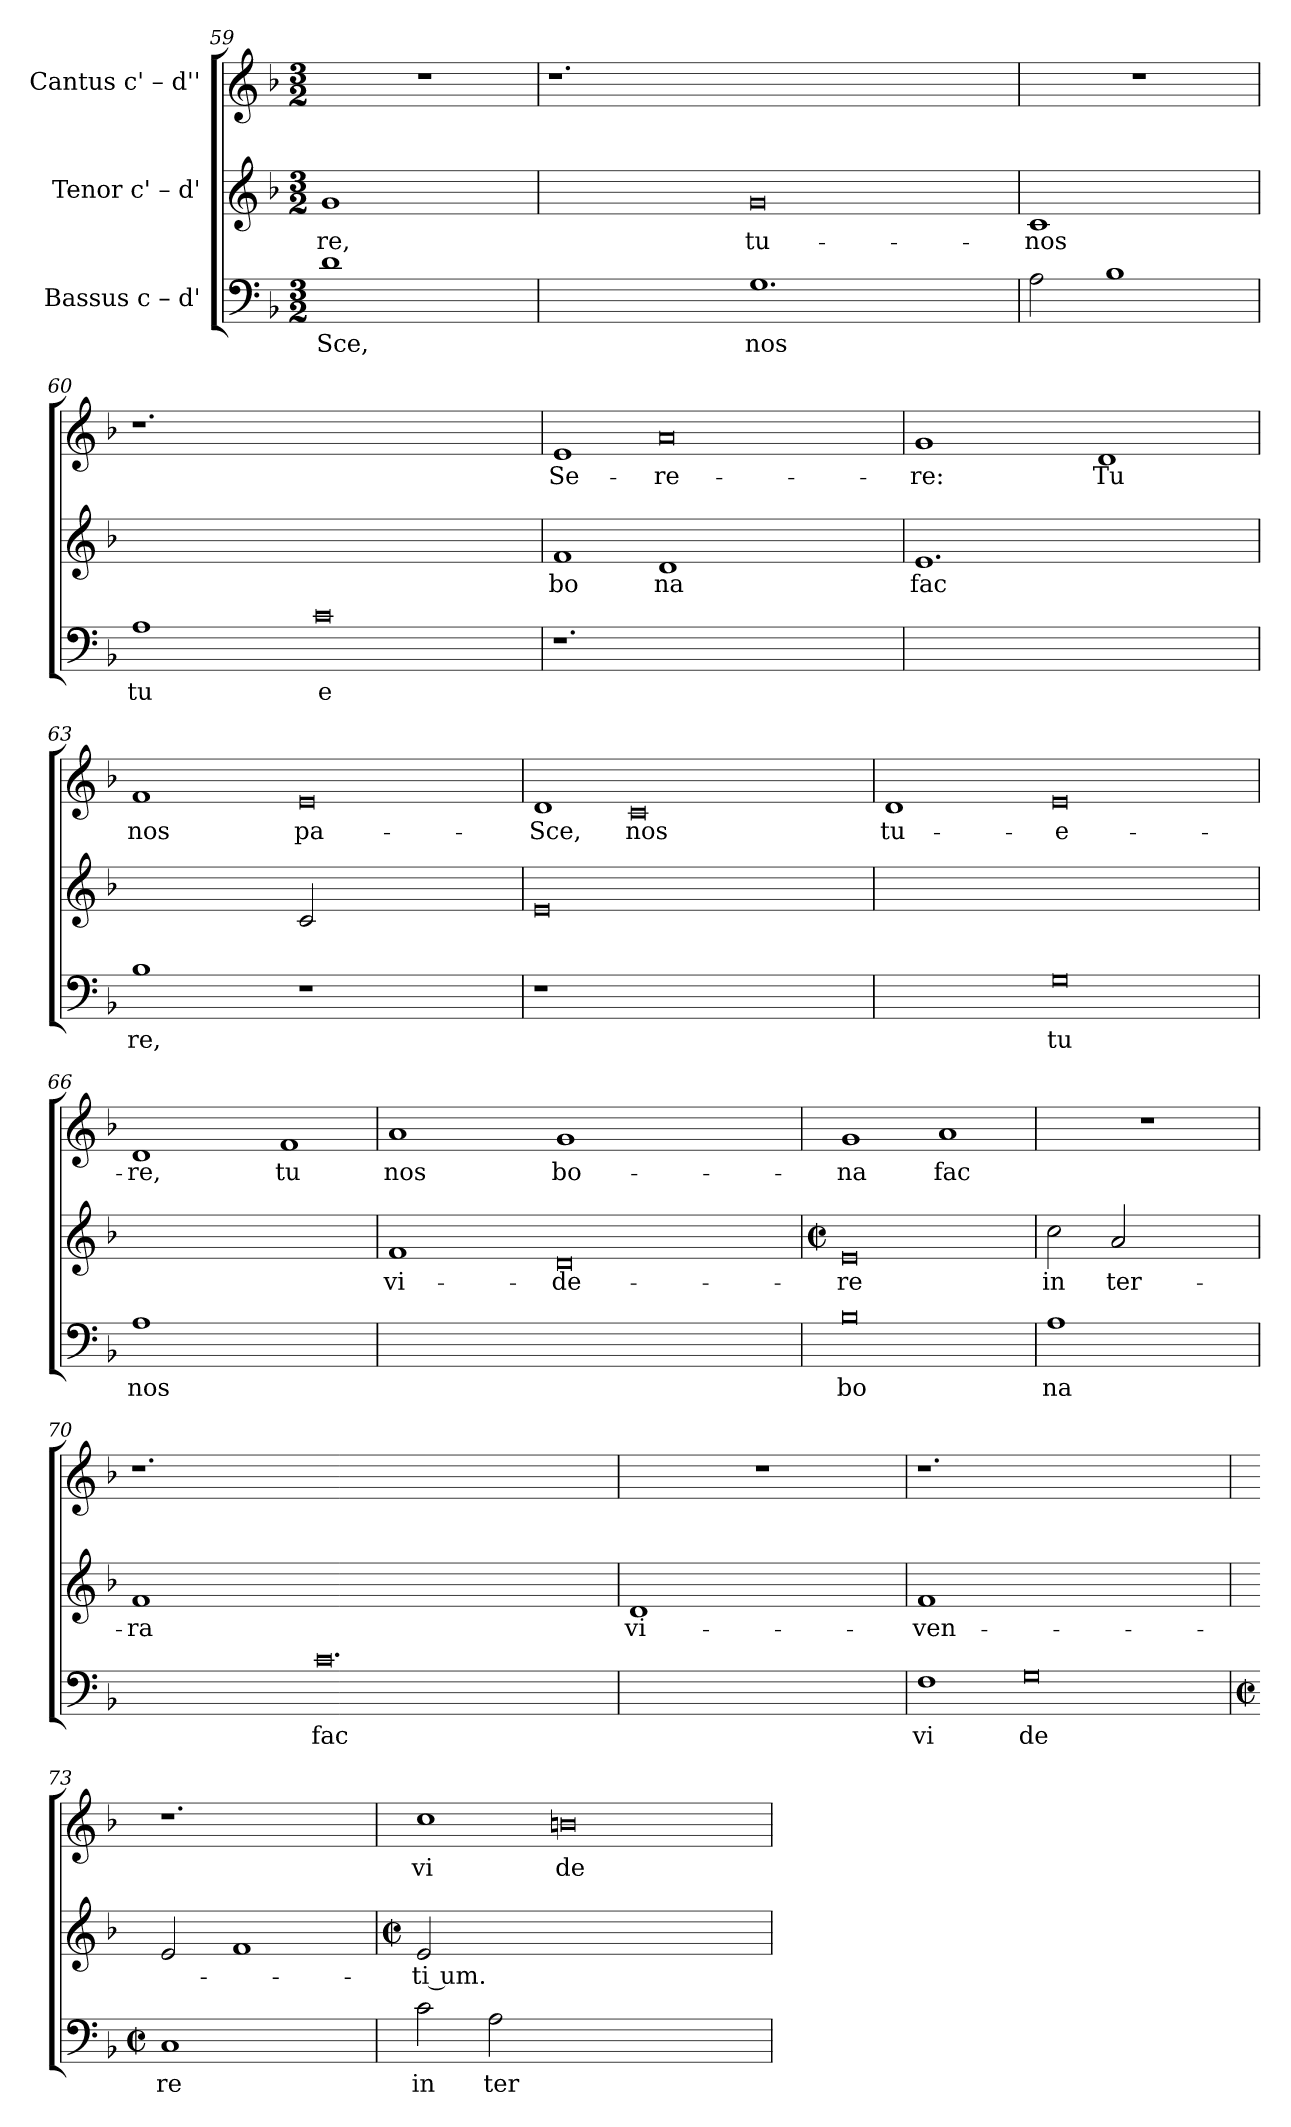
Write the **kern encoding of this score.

**kern	**text	**kern	**text	**kern	**text
*part3	*part3	*part2	*part2	*part1	*part1
*staff3	*staff3	*staff2	*staff2	*staff1	*staff1
*I"Bassus  c – d'	*	*I"Tenor  c' – d'	*	*I"Cantus  c' – d''	*
*clefF4	*	*clefG2	*	*clefG2	*
*k[b-]	*	*k[b-]	*	*k[b-]	*
*F:	*	*F:	*	*F:	*
*M3/2	*	*M3/2	*	*M3/2	*
=59A	=59A	=59A	=59A	=59A	=59A
!	!LO:LY:b	!	!LO:LY:b	!	!
1d	Sce,	1g	re,	1.r	.
4ryy	.	4ryy	.	.	.
4ryy	.	4ryy	.	.	.
=59B	=59B	=59B	=59B	=59B	=59B
4ryy	.	4ryy	.	1.r	.
4ryy	.	4ryy	.	.	.
4ryy	.	4ryy	.	.	.
4ryy	.	4ryy	.	.	.
!	!LO:LY:b	!	!LO:LY:b	!	!
1.G	nos	0g	tu-	.	.
.	.	.	.	1.ryy	.
2ryy	.	.	.	.	.
=59C	=59C	=59C	=59C	=59C	=59C
!	!	!	!LO:LY:b	!	!
2A\	.	1c	-nos	1.r	.
1B-	.	.	.	.	.
.	.	2ryy	.	.	.
!!LO:LB:g=z
=60A	=60A	=60A	=60A	=60A	=60A
!	!LO:LY:b	!	!	!	!
1A	tu	4ryy	.	1.r	.
.	.	4ryy	.	.	.
.	.	4ryy	.	.	.
.	.	4ryy	.	.	.
!	!LO:LY:b	!	!	!	!
0c	e	4ryy	.	.	.
.	.	4ryy	.	.	.
.	.	1.ryy	.	1.ryy	.
!!LO:LB:g=z
=61	=61	=61	=61	=61	=61
!	!	!	!LO:LY:b	!	!LO:LY:b
1.r	.	1f	bo	1e	Se-
!	!	!	!LO:LY:b	!	!LO:LY:b
.	.	1d	na	0a	-re-
1.ryy	.	.	.	.	.
.	.	1ryy	.	.	.
!!LO:LB:g=z
=62	=62	=62	=62	=62	=62
!	!	!	!LO:LY:b	!	!LO:LY:b
4ryy	.	1.e	fac	1g	-re:
4ryy	.	.	.	.	.
4ryy	.	.	.	.	.
4ryy	.	.	.	.	.
!	!	!	!	!	!LO:LY:b
4ryy	.	.	.	1d	Tu
4ryy	.	.	.	.	.
2ryy	.	2ryy	.	.	.
=63	=63	=63	=63	=63	=63
!	!LO:LY:b	!	!	!	!LO:LY:b
1B-	re,	4ryy	.	1f	nos
.	.	4ryy	.	.	.
.	.	4ryy	.	.	.
.	.	4ryy	.	.	.
!	!	!	!	!	!LO:LY:b
1r	.	2c/	.	0e	pa-
.	.	1.ryy	.	.	.
1ryy	.	.	.	.	.
=64	=64	=64	=64	=64	=64
!	!	!	!	!	!LO:LY:b
1r	.	0e	.	1d	-Sce,
!	!	!	!	!	!LO:LY:b
4ryy	.	.	.	0c	nos
4ryy	.	.	.	.	.
1.ryy	.	.	.	.	.
.	.	1ryy	.	.	.
!!LO:LB:g=z
=65	=65	=65	=65	=65	=65
!	!	!	!	!	!LO:LY:b
4ryy	.	4ryy	.	1d	tu-
4ryy	.	4ryy	.	.	.
4ryy	.	4ryy	.	.	.
4ryy	.	4ryy	.	.	.
!	!LO:LY:b	!	!	!	!LO:LY:b
0G	tu	4ryy	.	0e	-e-
.	.	4ryy	.	.	.
.	.	1.ryy	.	.	.
=66	=66	=66	=66	=66	=66
!	!LO:LY:b	!	!	!	!LO:LY:b
1A	nos	4ryy	.	1d	-re,
.	.	4ryy	.	.	.
.	.	1.ryy	.	.	.
!	!	!	!	!	!LO:LY:b
1ryy	.	.	.	1f	tu
!!LO:LB:g=z
=67	=67	=67	=67	=67	=67
!	!	!	!LO:LY:b	!	!LO:LY:b
4ryy	.	1f	vi-	1a	nos
4ryy	.	.	.	.	.
4ryy	.	.	.	.	.
4ryy	.	.	.	.	.
!	!	!	!LO:LY:b	!	!LO:LY:b
4ryy	.	0d	-de-	1g	bo-
4ryy	.	.	.	.	.
1.ryy	.	.	.	.	.
.	.	.	.	1ryy	.
=68	=68	=68	=68	=68	=68
*	*	*M2/2	*	*	*
*	*	*met(c|)	*	*	*
!	!LO:LY:b	!	!LO:LY:b	!	!LO:LY:b
0B-	bo	0e	-re	1g	-na
!	!	!	!	!	!LO:LY:b
.	.	.	.	1a	fac
!!LO:LB:g=z
=69	=69	=69	=69	=69	=69
!	!LO:LY:b	!	!LO:LY:b	!	!
1A	na	2cc\	in	1.r	.
!	!	!	!LO:LY:b	!	!
.	.	2a/	ter-	.	.
4ryy	.	2ryy	.	.	.
4ryy	.	.	.	.	.
=70	=70	=70	=70	=70	=70
!	!	!	!LO:LY:b	!	!
4ryy	.	1f	-ra	1.r	.
4ryy	.	.	.	.	.
4ryy	.	.	.	.	.
4ryy	.	.	.	.	.
!	!LO:LY:b	!	!	!	!
0.c	fac	0.ryy	.	.	.
.	.	.	.	0ryy	.
.	.	.	.	2ryy	.
=71	=71	=71	=71	=71	=71
!	!	!	!LO:LY:b	!	!
4ryy	.	1d	vi-	1.r	.
4ryy	.	.	.	.	.
4ryy	.	.	.	.	.
4ryy	.	.	.	.	.
4ryy	.	2ryy	.	.	.
4ryy	.	.	.	.	.
!!LO:LB:g=z
=72	=72	=72	=72	=72	=72
!	!LO:LY:b	!	!LO:LY:b	!	!
1F	vi	1f	-ven-	1.r	.
!	!LO:LY:b	!	!	!	!
0G	de	0ryy	.	.	.
.	.	.	.	1.ryy	.
=73	=73	=73	=73	=73	=73
*M2/2	*	*	*	*	*
*met(c|)	*	*	*	*	*
!	!LO:LY:b	!	!	!	!
1C	re	2e/	.	1.r	.
.	.	1f	.	.	.
2ryy	.	.	.	.	.
!!LO:LB:g=z
=74	=74	=74	=74	=74	=74
*	*	*M2/2	*	*	*
*	*	*met(c|)	*	*	*
!	!LO:LY:b	!	!LO:LY:b	!	!LO:LY:b
2c\	in	2e/	-ti um.-	1cc	vi
!	!LO:LY:b	!	!	!	!
2A\	ter	0ryy	.	.	.
!	!	!	!	!	!LO:LY:b
0ryy	.	.	.	0bn	de
.	.	2ryy	.	.	.
=	=	=	=	=	=
*-	*-	*-	*-	*-	*-
